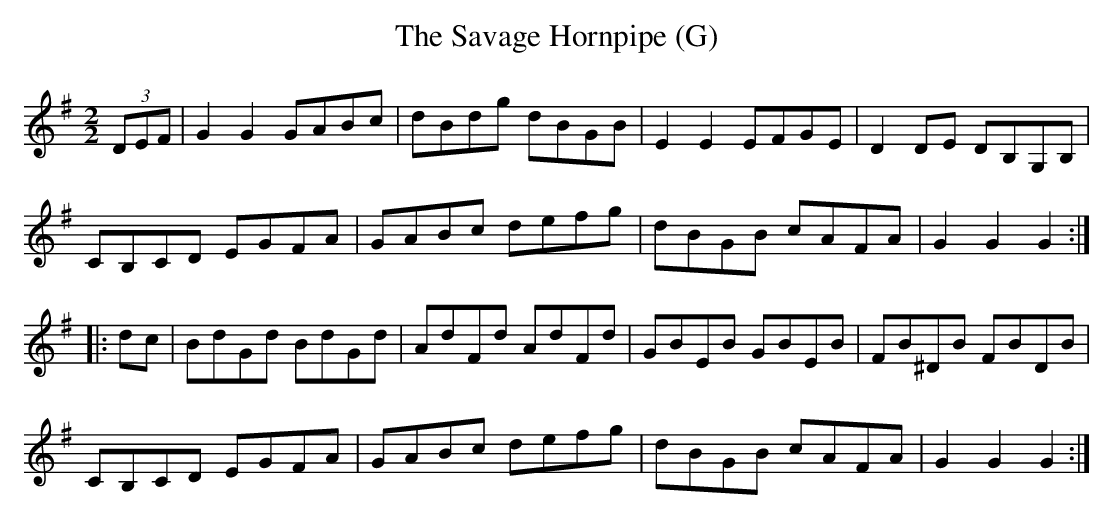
X:1
T:Savage Hornpipe (G), The
M:2/2
L:1/8
K:Gmaj
(3DEF | G2 G2 GABc | dBdg dBGB | E2 E2 EFGE | D2 DE DB,G,B, |
CB,CD EGFA | GABc defg | dBGB cAFA | G2 G2 G2 :|
|:dc | BdGd BdGd | AdFd AdFd | GBEB GBEB | FB^DB FBDB |
CB,CD EGFA | GABc defg | dBGB cAFA | G2 G2 G2 :|
